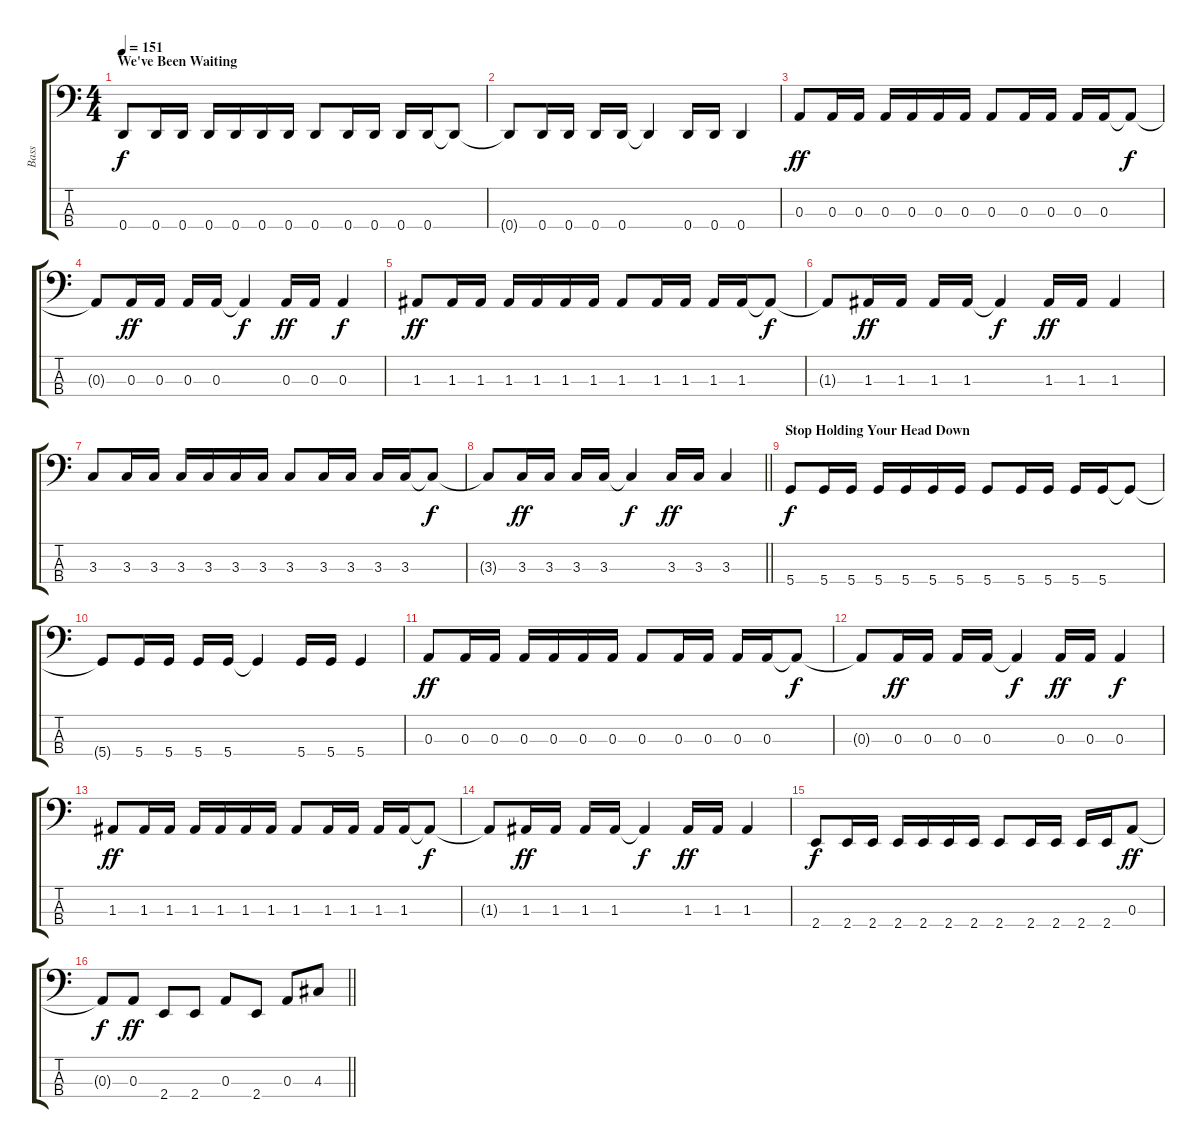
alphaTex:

\track ("Bass" "Bass") {instrument electricbassfinger}
\staff {score tabs}
\tuning (G2 D2 A1 D1) {hide}
\ts (4 4)
\section ("" "We've Been Waiting")
\tempo 151
\clef f4
\ks c
0.4.8{dy f} 0.4.16 0.4.16 0.4.16 0.4.16 0.4.16 0.4.16 0.4.8 0.4.16 0.4.16 0.4.16 0.4.16 0.4{t}.8 |
0.4{t}.8 0.4.16 0.4.16 0.4.16 0.4.16 0.4{t}.4 0.4.16 0.4.16 0.4.4 |
0.3.8{dy ff} 0.3.16 0.3.16 0.3.16 0.3.16 0.3.16 0.3.16 0.3.8 0.3.16 0.3.16 0.3.16 0.3.16 0.3{t}.8{dy f} |
0.3{t}.8 0.3.16{dy ff} 0.3.16 0.3.16 0.3.16 0.3{t}.4{dy f} 0.3.16{dy ff} 0.3.16 0.3.4{dy f} |
1.3.8{dy ff} 1.3.16 1.3.16 1.3.16 1.3.16 1.3.16 1.3.16 1.3.8 1.3.16 1.3.16 1.3.16 1.3.16 1.3{t}.8{dy f} |
1.3{t}.8 1.3.16{dy ff} 1.3.16 1.3.16 1.3.16 1.3{t}.4{dy f} 1.3.16{dy ff} 1.3.16 1.3.4 |
3.3.8 3.3.16 3.3.16 3.3.16 3.3.16 3.3.16 3.3.16 3.3.8 3.3.16 3.3.16 3.3.16 3.3.16 3.3{t}.8{dy f} |
\barLineRight lightlight
3.3{t}.8 3.3.16{dy ff} 3.3.16 3.3.16 3.3.16 3.3{t}.4{dy f} 3.3.16{dy ff} 3.3.16 3.3.4 |
\section ("" "Stop Holding Your Head Down")
5.4.8{dy f} 5.4.16 5.4.16 5.4.16 5.4.16 5.4.16 5.4.16 5.4.8 5.4.16 5.4.16 5.4.16 5.4.16 5.4{t}.8 |
5.4{t}.8 5.4.16 5.4.16 5.4.16 5.4.16 5.4{t}.4 5.4.16 5.4.16 5.4.4 |
0.3.8{dy ff} 0.3.16 0.3.16 0.3.16 0.3.16 0.3.16 0.3.16 0.3.8 0.3.16 0.3.16 0.3.16 0.3.16 0.3{t}.8{dy f} |
0.3{t}.8 0.3.16{dy ff} 0.3.16 0.3.16 0.3.16 0.3{t}.4{dy f} 0.3.16{dy ff} 0.3.16 0.3.4{dy f} |
1.3.8{dy ff} 1.3.16 1.3.16 1.3.16 1.3.16 1.3.16 1.3.16 1.3.8 1.3.16 1.3.16 1.3.16 1.3.16 1.3{t}.8{dy f} |
1.3{t}.8 1.3.16{dy ff} 1.3.16 1.3.16 1.3.16 1.3{t}.4{dy f} 1.3.16{dy ff} 1.3.16 1.3.4 |
2.4.8{dy f} 2.4.16 2.4.16 2.4.16 2.4.16 2.4.16 2.4.16 2.4.8 2.4.16 2.4.16 2.4.16 2.4.16 0.3.8{dy ff} |
\barLineRight lightlight
0.3{t}.8{dy f} 0.3.8{dy ff} 2.4.8 2.4.8 0.3.8 2.4.8 0.3.8 4.3.8
